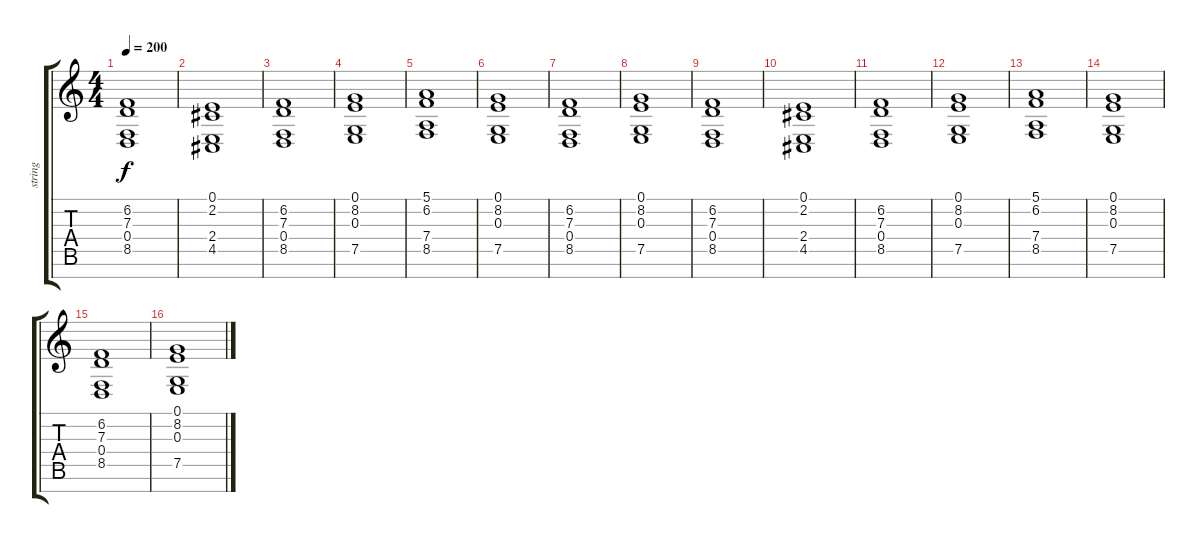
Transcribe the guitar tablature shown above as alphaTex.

\track ("string" "string") {instrument stringensemble1}
\staff {score tabs}
\tuning (E4 B3 G3 D3 A2 E2 B1) {hide}
\ts (4 4)
\tempo 200
\clef g2
\ks c
(6.2 7.3 0.4 8.5).1{dy f} |
(0.1 2.2 2.4 4.5).1 |
(6.2 7.3 0.4 8.5).1 |
(0.1 8.2 0.3 7.5).1 |
(5.1 6.2 7.4 8.5).1 |
(0.1 8.2 0.3 7.5).1 |
(6.2 7.3 0.4 8.5).1 |
(0.1 8.2 0.3 7.5).1 |
(6.2 7.3 0.4 8.5).1 |
(0.1 2.2 2.4 4.5).1 |
(6.2 7.3 0.4 8.5).1 |
(0.1 8.2 0.3 7.5).1 |
(5.1 6.2 7.4 8.5).1 |
(0.1 8.2 0.3 7.5).1 |
(6.2 7.3 0.4 8.5).1 |
(0.1 8.2 0.3 7.5).1
